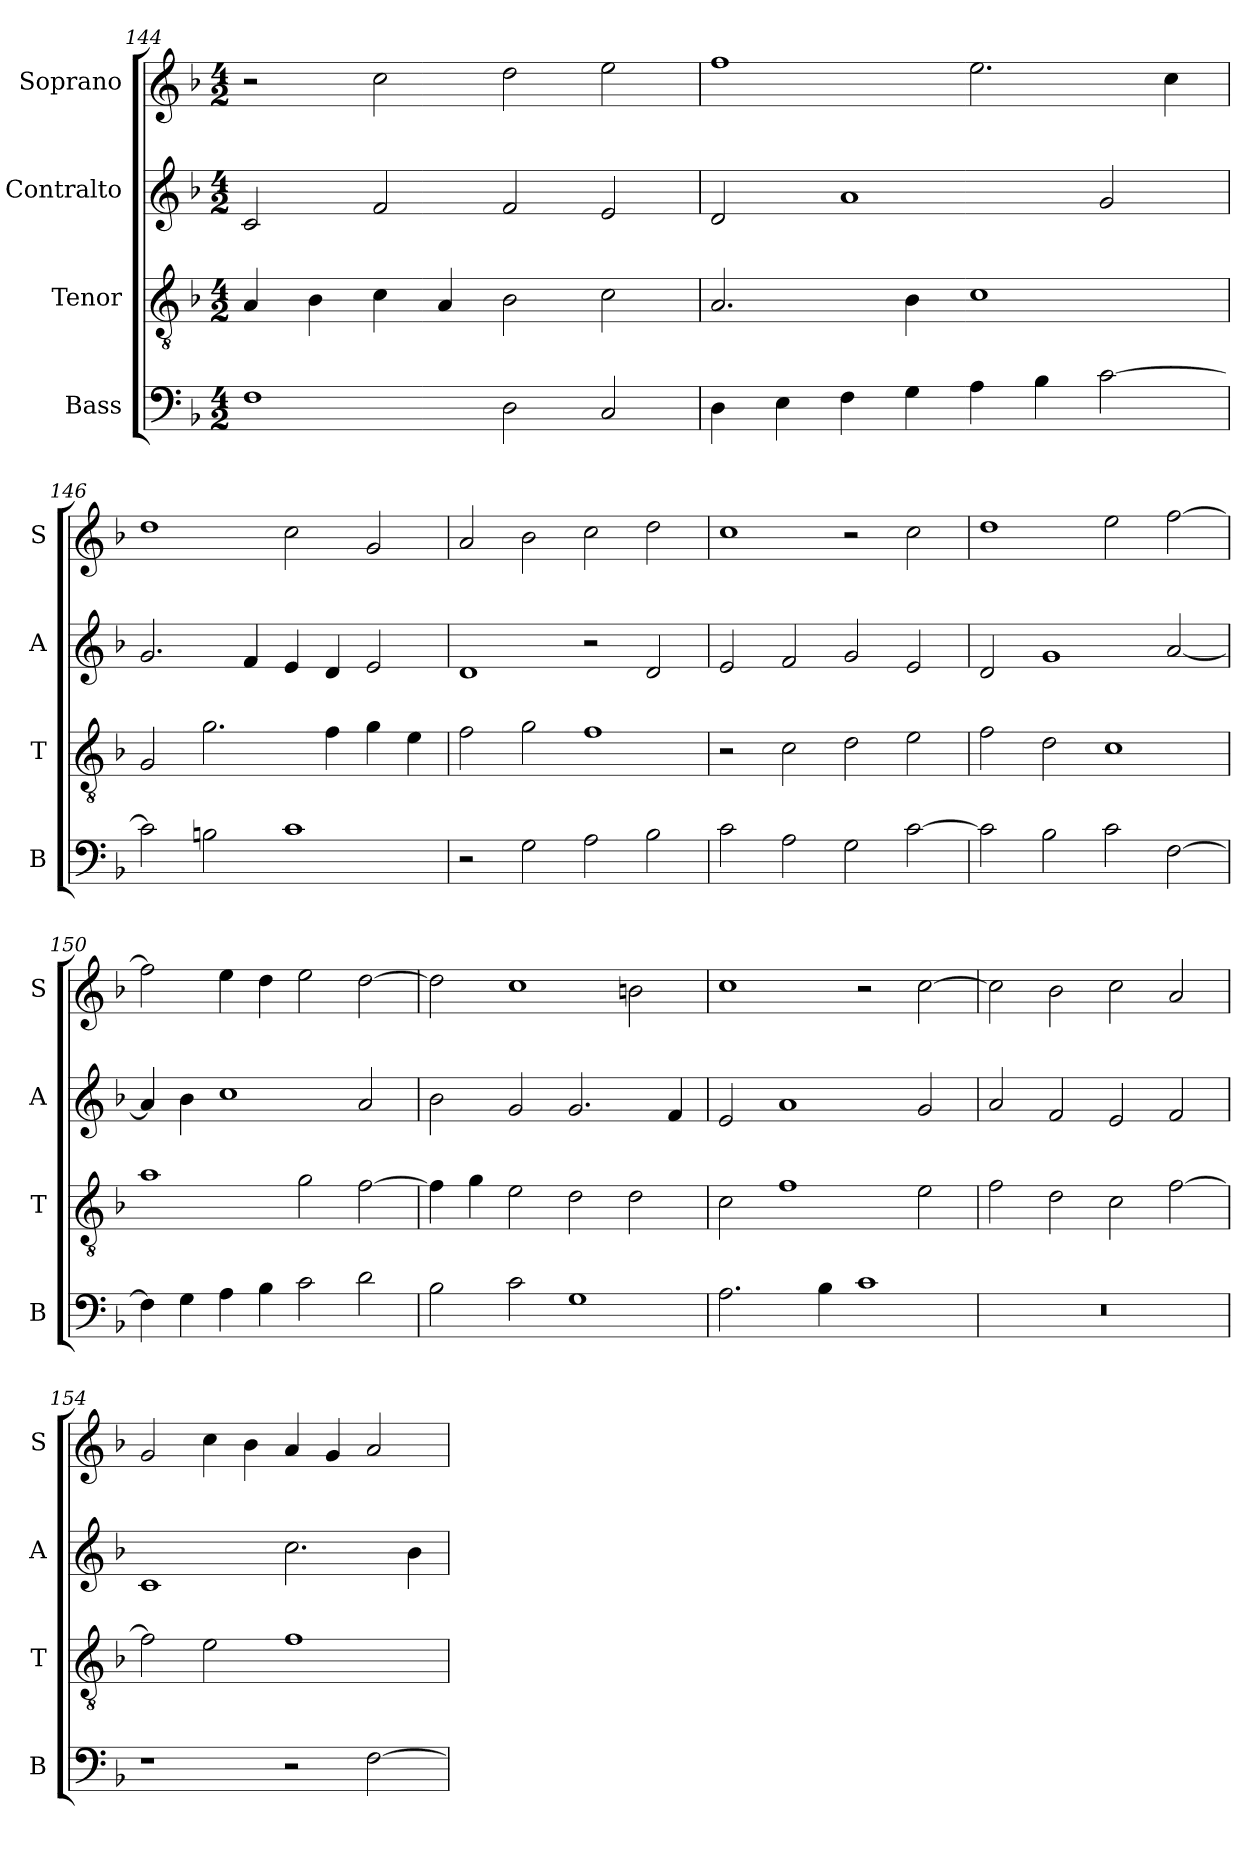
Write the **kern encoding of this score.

**kern	**kern	**kern	**kern
*part4	*part3	*part2	*part1
*staff4	*staff3	*staff2	*staff1
*I"Bass	*I"Tenor	*I"Contralto	*I"Soprano
*I'B	*I'T	*I'A	*I'S
*clefF4	*clefGv2	*clefG2	*clefG2
*k[b-]	*k[b-]	*k[b-]	*k[b-]
*F:ion	*F:ion	*F:ion	*F:ion
*M4/2	*M4/2	*M4/2	*M4/2
=144	=144	=144	=144
1F	4A	2c	2r
.	4B-	.	.
.	4c	2f	2cc
.	4A	.	.
2D	2B-	2f	2dd
2C	2c	2e	2ee
=145	=145	=145	=145
4D	2.A	2d	1ff
4E	.	.	.
4F	.	1a	.
4G	4B-	.	.
4A	1c	.	2.ee
4B-	.	.	.
[2c	.	2g	.
.	.	.	4cc
=146	=146	=146	=146
2c]	2G	2.g	1dd
2Bn	2.g	.	.
.	.	4f	.
1c	.	4e	2cc
.	4f	4d	.
.	4g	2e	2g
.	4e	.	.
=147	=147	=147	=147
2r	2f	1d	2a
2G	2g	.	2b-
2A	1f	2r	2cc
2B-	.	2d	2dd
=148	=148	=148	=148
2c	2r	2e	1cc
2A	2c	2f	.
2G	2d	2g	2r
[2c	2e	2e	2cc
=149	=149	=149	=149
2c]	2f	2d	1dd
2B-	2d	1g	.
2c	1c	.	2ee
[2F	.	[2a	[2ff
=150	=150	=150	=150
4F]	1a	4a]	2ff]
4G	.	4b-	.
4A	.	1cc	4ee
4B-	.	.	4dd
2c	2g	.	2ee
2d	[2f	2a	[2dd
=151	=151	=151	=151
2B-	4f]	2b-	2dd]
.	4g	.	.
2c	2e	2g	1cc
1G	2d	2.g	.
.	2d	.	2bn
.	.	4f	.
=152	=152	=152	=152
2.A	2c	2e	1cc
.	1f	1a	.
4B-	.	.	.
1c	.	.	2r
.	2e	2g	[2cc
=153	=153	=153	=153
0r	2f	2a	2cc]
.	2d	2f	2b-
.	2c	2e	2cc
.	[2f	2f	2a
=154	=154	=154	=154
1r	2f]	1c	2g
.	2e	.	4cc
.	.	.	4b-
2r	1f	2.cc	4a
.	.	.	4g
[2F	.	.	2a
.	.	4b-	.
=	=	=	=
*-	*-	*-	*-
